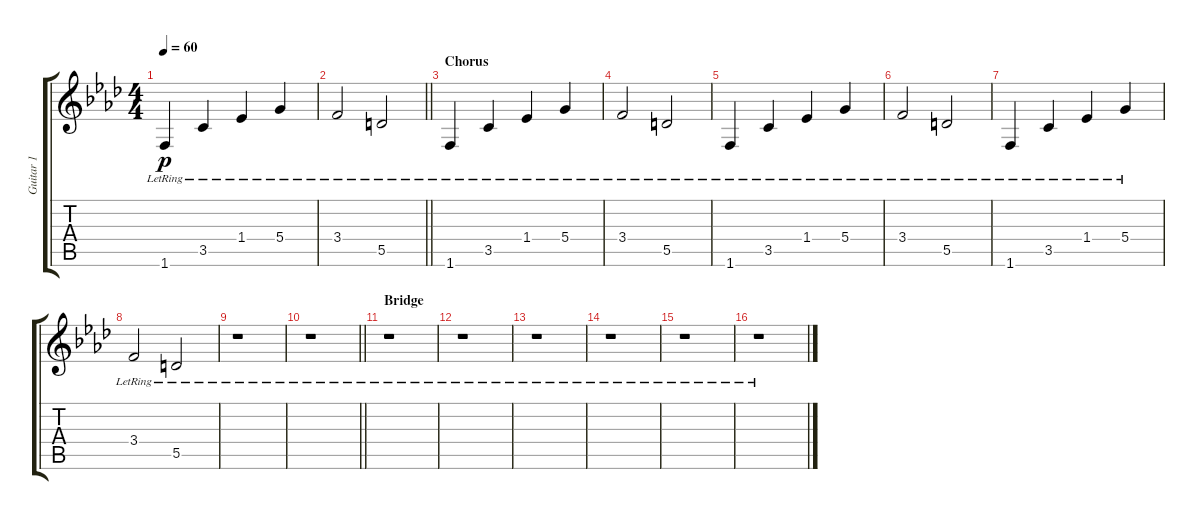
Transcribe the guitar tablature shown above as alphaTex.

\track ("Guitar 1" "Guitar 1") {instrument electricguitarclean}
\staff {score tabs}
\tuning (E4 B3 G3 D3 A2 E2) {hide}
\ts (4 4)
\tempo 60
\clef g2
\ks fminor
1.6{lr}.4{dy p} 3.5{lr}.4 1.4{lr}.4 5.4{lr}.4 |
\barLineRight lightlight
3.4{lr}.2 5.5{lr}.2 |
\section ("" "Chorus")
1.6{lr}.4 3.5{lr}.4 1.4{lr}.4 5.4{lr}.4 |
3.4{lr}.2 5.5{lr}.2 |
1.6{lr}.4 3.5{lr}.4 1.4{lr}.4 5.4{lr}.4 |
3.4{lr}.2 5.5{lr}.2 |
1.6{lr}.4 3.5{lr}.4 1.4{lr}.4 5.4{lr}.4 |
3.4{lr}.2 5.5{lr}.2 |
r.1 |
\barLineRight lightlight
r.1 |
\section ("" "Bridge")
r.1 |
r.1 |
r.1 |
r.1 |
r.1 |
r.1
